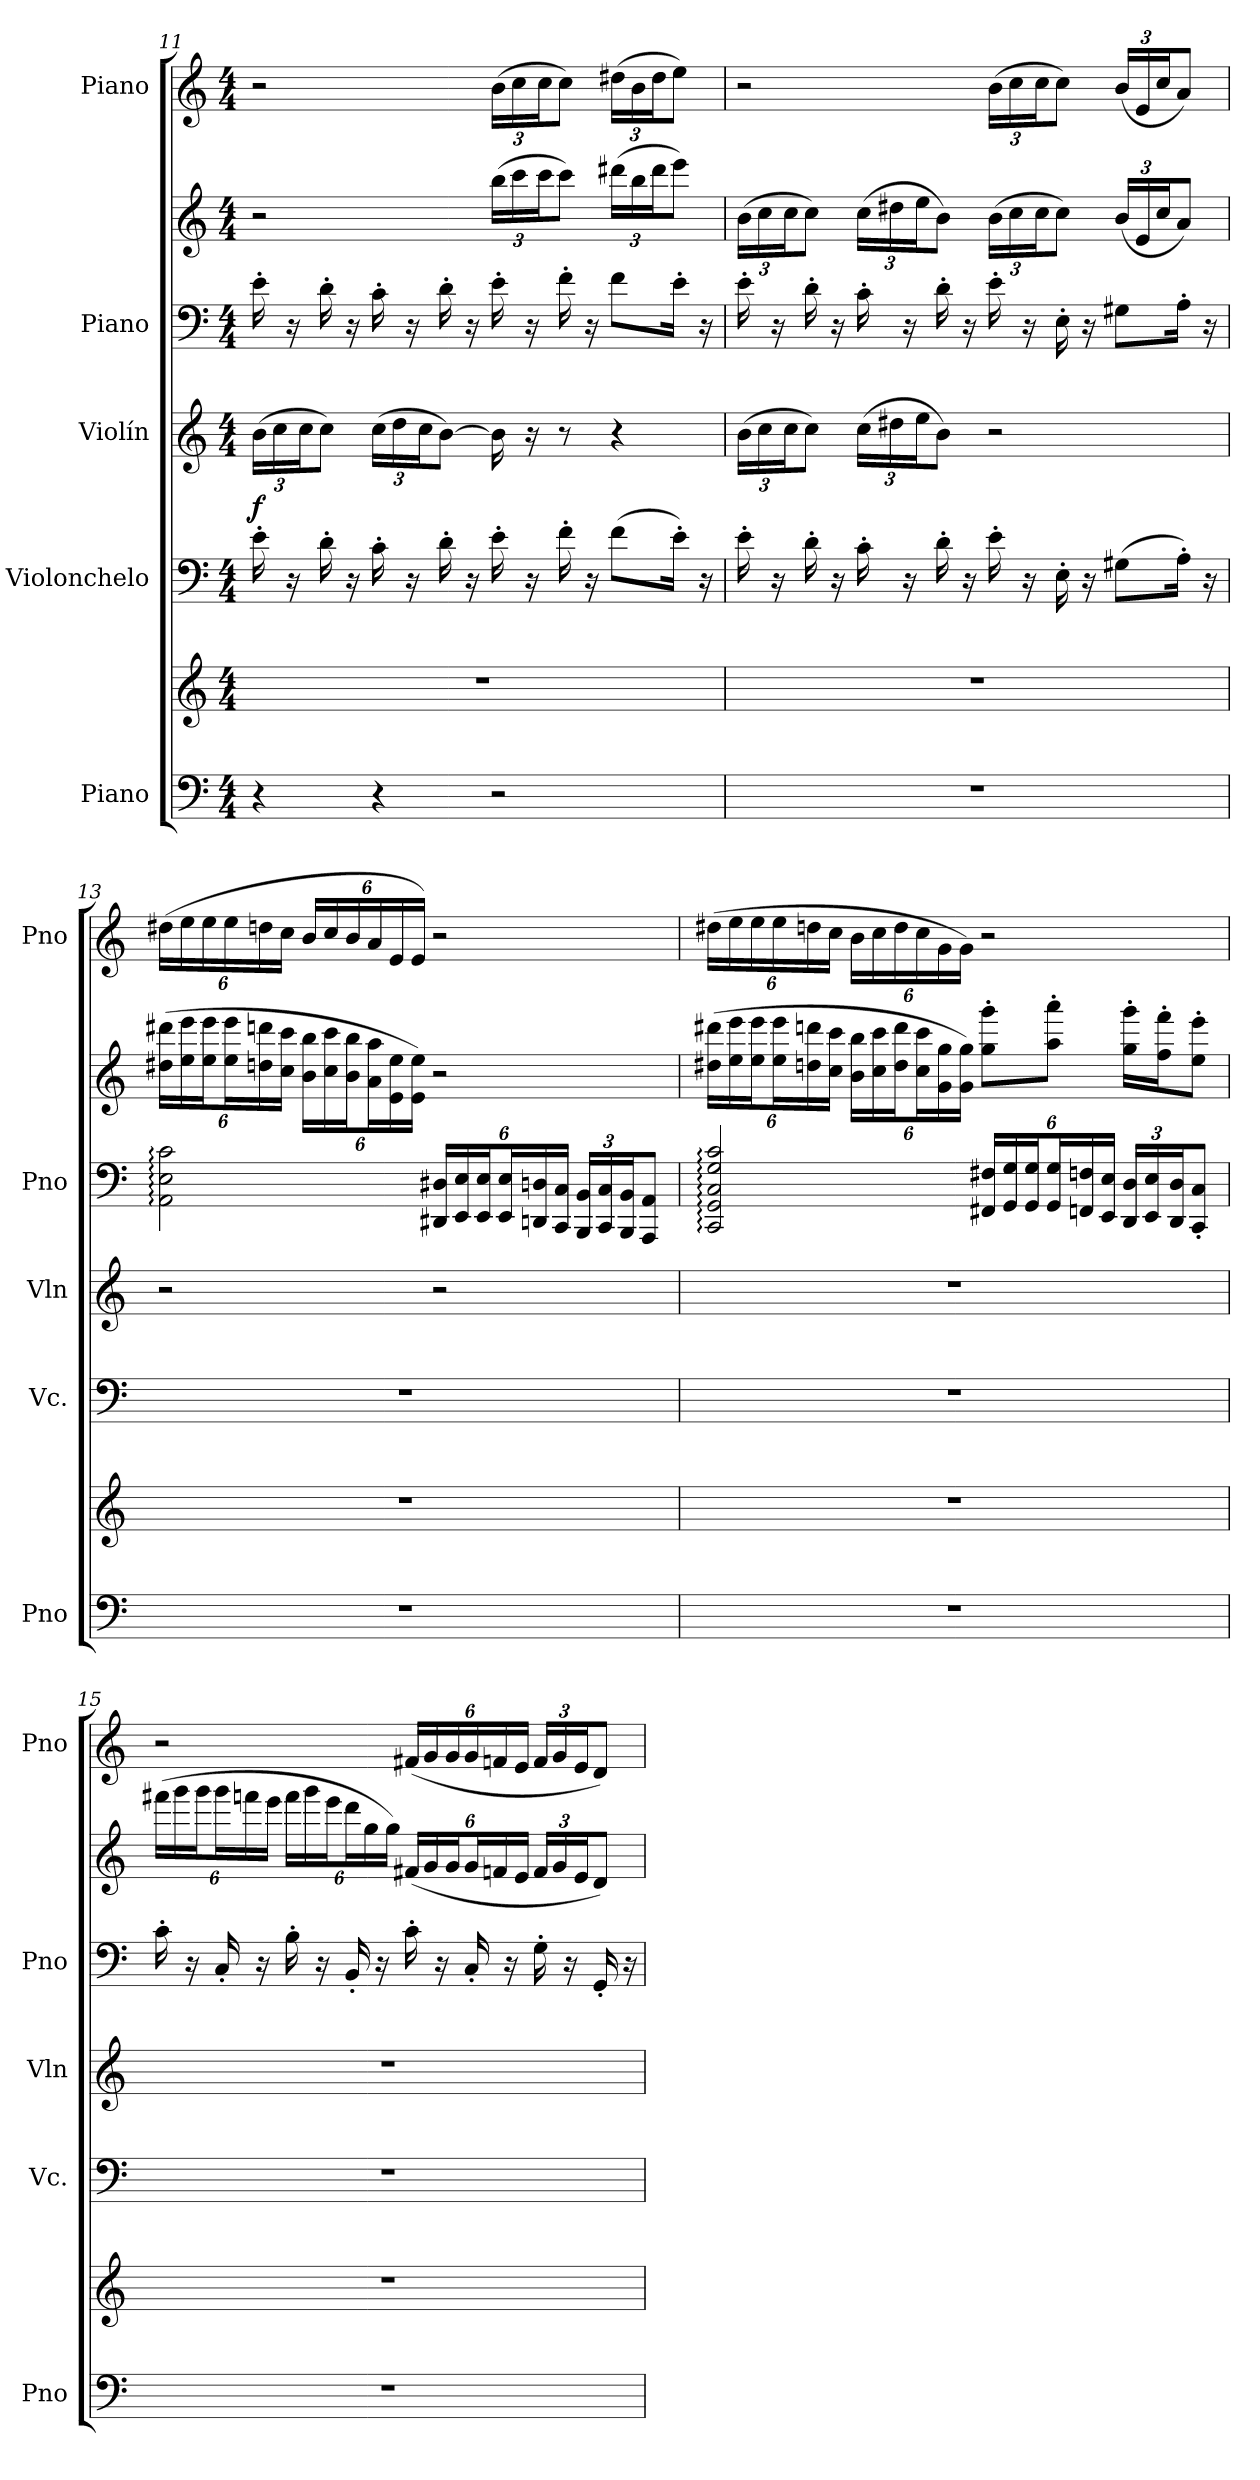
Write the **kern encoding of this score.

**kern	**kern	**kern	**kern	**dynam	**kern	**kern	**kern
*part5	*part5	*part4	*part3	*part3	*part2	*part2	*part1
*staff7	*staff6	*staff5	*staff4	*staff4	*staff3	*staff2	*staff1
*I"Piano	*	*I"Violonchelo	*I"Violín	*	*I"Piano	*	*I"Piano
*I'Pno	*	*I'Vc.	*I'Vln	*	*I'Pno	*	*I'Pno
*clefF4	*clefG2	*clefF4	*clefG2	*	*clefF4	*clefG2	*clefG2
*k[]	*k[]	*k[]	*k[]	*	*k[]	*k[]	*k[]
*M4/4	*M4/4	*M4/4	*M4/4	*	*M4/4	*M4/4	*M4/4
*	*	*	*Xbrackettup	*	*	*	*
=11	=11	=11	=11	=11	=11	=11	=11
!	!	!	!	!LO:DY:b	!	!	!
4r	1r	16e'\	(>24b\LL	f	16e'\	2r	2r
.	.	.	24cc\	.	.	.	.
.	.	16r	.	.	16r	.	.
.	.	.	24cc\J	.	.	.	.
.	.	16d'\	8cc\J)	.	16d'\	.	.
.	.	16r	.	.	16r	.	.
4r	.	16c'\	(>24cc\LL	.	16c'\	.	.
.	.	.	24dd\	.	.	.	.
.	.	16r	.	.	16r	.	.
.	.	.	24cc\J	.	.	.	.
.	.	16d'\	[8b\J)	.	16d'\	.	.
.	.	16r	.	.	16r	.	.
*	*	*	*	*	*	*Xbrackettup	*Xbrackettup
2r	.	16e'\	16b\]	.	16e'\	(>24bb\LL	(>24b\LL
.	.	.	.	.	.	24ccc\	24cc\
.	.	16r	16r	.	16r	.	.
.	.	.	.	.	.	24ccc\J	24cc\J
.	.	16f'\	8r	.	16f'\	8ccc\J)	8cc\J)
.	.	16r	.	.	16r	.	.
.	.	(>8f\L	4r	.	8f\L	(>24ddd#X\LL	(>24dd#X\LL
.	.	.	.	.	.	24bb\	24b\
.	.	.	.	.	.	24ddd#\J	24dd#\J
.	.	16e'\Jk)	.	.	16e'\Jk	8eee\J)	8ee\J)
.	.	16r	.	.	16r	.	.
=12	=12	=12	=12	=12	=12	=12	=12
1r	1r	16e'\	(>24b\LL	.	16e'\	(>24b\LL	2r
.	.	.	24cc\	.	.	24cc\	.
.	.	16r	.	.	16r	.	.
.	.	.	24cc\J	.	.	24cc\J	.
.	.	16d'\	8cc\J)	.	16d'\	8cc\J)	.
.	.	16r	.	.	16r	.	.
.	.	16c'\	(>24cc\LL	.	16c'\	(>24cc\LL	.
.	.	.	24dd#X\	.	.	24dd#X\	.
.	.	16r	.	.	16r	.	.
.	.	.	24ee\J	.	.	24ee\J	.
.	.	16d'\	8b\J)	.	16d'\	8b\J)	.
.	.	16r	.	.	16r	.	.
.	.	16e'\	2r	.	16e'\	(>24b\LL	(>24b\LL
.	.	.	.	.	.	24cc\	24cc\
.	.	16r	.	.	16r	.	.
.	.	.	.	.	.	24cc\J	24cc\J
.	.	16E'\	.	.	16E'\	8cc\J)	8cc\J)
.	.	16r	.	.	16r	.	.
.	.	(>8G#X\L	.	.	8G#X\L	(>24b/LL	(<24b/LL
.	.	.	.	.	.	24e/	24e/
.	.	.	.	.	.	24cc/J	24cc/J
.	.	16A'\Jk)	.	.	16A'\Jk	8a/J)	8a/J)
.	.	16r	.	.	16r	.	.
=13	=13	=13	=13	=13	=13	=13	=13
1r	1r	1r	2r	.	2AA\: 2E\: 2c\:	(>24dd#X\ 24ddd#X\LL	(>24dd#X\LL
.	.	.	.	.	.	24ee\ 24eee\	24ee\
.	.	.	.	.	.	24ee\ 24eee\J	24ee\
.	.	.	.	.	.	24ee\ 24eee\L	24ee\
.	.	.	.	.	.	24ddn\ 24dddn\	24ddn\
.	.	.	.	.	.	24cc\ 24ccc\JJ	24cc\JJ
.	.	.	.	.	.	24b\ 24bb\LL	24b/LL
.	.	.	.	.	.	24cc\ 24ccc\	24cc/
.	.	.	.	.	.	24b\ 24bb\J	24b/
.	.	.	.	.	.	24a\ 24aa\L	24a/
.	.	.	.	.	.	24e\ 24ee\	24e/
.	.	.	.	.	.	24e\ 24ee\JJ)	24e/JJ)
*	*	*	*	*	*Xbrackettup	*	*
.	.	.	2r	.	24DD#X/ 24D#X/LL	2r	2r
.	.	.	.	.	24EE/ 24E/	.	.
.	.	.	.	.	24EE/ 24E/J	.	.
.	.	.	.	.	24EE/ 24E/L	.	.
.	.	.	.	.	24DDn/ 24Dn/	.	.
.	.	.	.	.	24CC/ 24C/JJ	.	.
.	.	.	.	.	24BBB/ 24BB/LL	.	.
.	.	.	.	.	24CC/ 24C/	.	.
.	.	.	.	.	24BBB/ 24BB/J	.	.
.	.	.	.	.	8AAA/ 8AA/J	.	.
!!LO:LB:g=z
=14	=14	=14	=14	=14	=14	=14	=14
1r	1r	1r	1r	.	2CC/: 2GG/: 2C/: 2G/: 2c/:	(>24dd#X\ 24ddd#X\LL	(>24dd#X\LL
.	.	.	.	.	.	24ee\ 24eee\	24ee\
.	.	.	.	.	.	24ee\ 24eee\J	24ee\
.	.	.	.	.	.	24ee\ 24eee\L	24ee\
.	.	.	.	.	.	24ddn\ 24dddn\	24ddn\
.	.	.	.	.	.	24cc\ 24ccc\JJ	24cc\JJ
.	.	.	.	.	.	24b\ 24bb\LL	24b\LL
.	.	.	.	.	.	24cc\ 24ccc\	24cc\
.	.	.	.	.	.	24dd\ 24ddd\J	24dd\
.	.	.	.	.	.	24cc\ 24ccc\L	24cc\
.	.	.	.	.	.	24g\ 24gg\	24g\
.	.	.	.	.	.	24g\ 24gg\JJ)	24g\JJ)
.	.	.	.	.	24FF#X/ 24F#X/LL	8gg'\ 8ggg'\L	2r
.	.	.	.	.	24GG/ 24G/	.	.
.	.	.	.	.	24GG/ 24G/J	.	.
.	.	.	.	.	24GG/ 24G/L	8aa'\ 8aaa'\J	.
.	.	.	.	.	24FFn/ 24Fn/	.	.
.	.	.	.	.	24EE/ 24E/JJ	.	.
.	.	.	.	.	24DD/ 24D/LL	16gg'\ 16ggg'\LL	.
.	.	.	.	.	24EE/ 24E/	.	.
.	.	.	.	.	.	16ff'\ 16fff'\J	.
.	.	.	.	.	24DD/ 24D/J	.	.
.	.	.	.	.	8CC'/ 8C'/J	8ee'\ 8eee'\J	.
=15	=15	=15	=15	=15	=15	=15	=15
1r	1r	1r	1r	.	16c'\	(>24fff#X\LL	2r
.	.	.	.	.	.	24ggg\	.
.	.	.	.	.	16r	.	.
.	.	.	.	.	.	24ggg\J	.
.	.	.	.	.	16C'/	24ggg\L	.
.	.	.	.	.	.	24fffn\	.
.	.	.	.	.	16r	.	.
.	.	.	.	.	.	24eee\JJ	.
.	.	.	.	.	16B'\	24fff\LL	.
.	.	.	.	.	.	24ggg\	.
.	.	.	.	.	16r	.	.
.	.	.	.	.	.	24eee\J	.
.	.	.	.	.	16BB'/	24ddd\L	.
.	.	.	.	.	.	24gg\	.
.	.	.	.	.	16r	.	.
.	.	.	.	.	.	24gg\JJ)	.
.	.	.	.	.	16c'\	(<24f#X/LL	(<24f#X/LL
.	.	.	.	.	.	24g/	24g/
.	.	.	.	.	16r	.	.
.	.	.	.	.	.	24g/J	24g/
.	.	.	.	.	16C'/	24g/L	24g/
.	.	.	.	.	.	24fn/	24fn/
.	.	.	.	.	16r	.	.
.	.	.	.	.	.	24e/JJ	24e/JJ
.	.	.	.	.	16G'\	24f/LL	24f/LL
.	.	.	.	.	.	24g/	24g/
.	.	.	.	.	16r	.	.
.	.	.	.	.	.	24e/J	24e/J
.	.	.	.	.	16GG'/	8d/J)	8d/J)
.	.	.	.	.	16r	.	.
=	=	=	=	=	=	=	=
*-	*-	*-	*-	*-	*-	*-	*-
